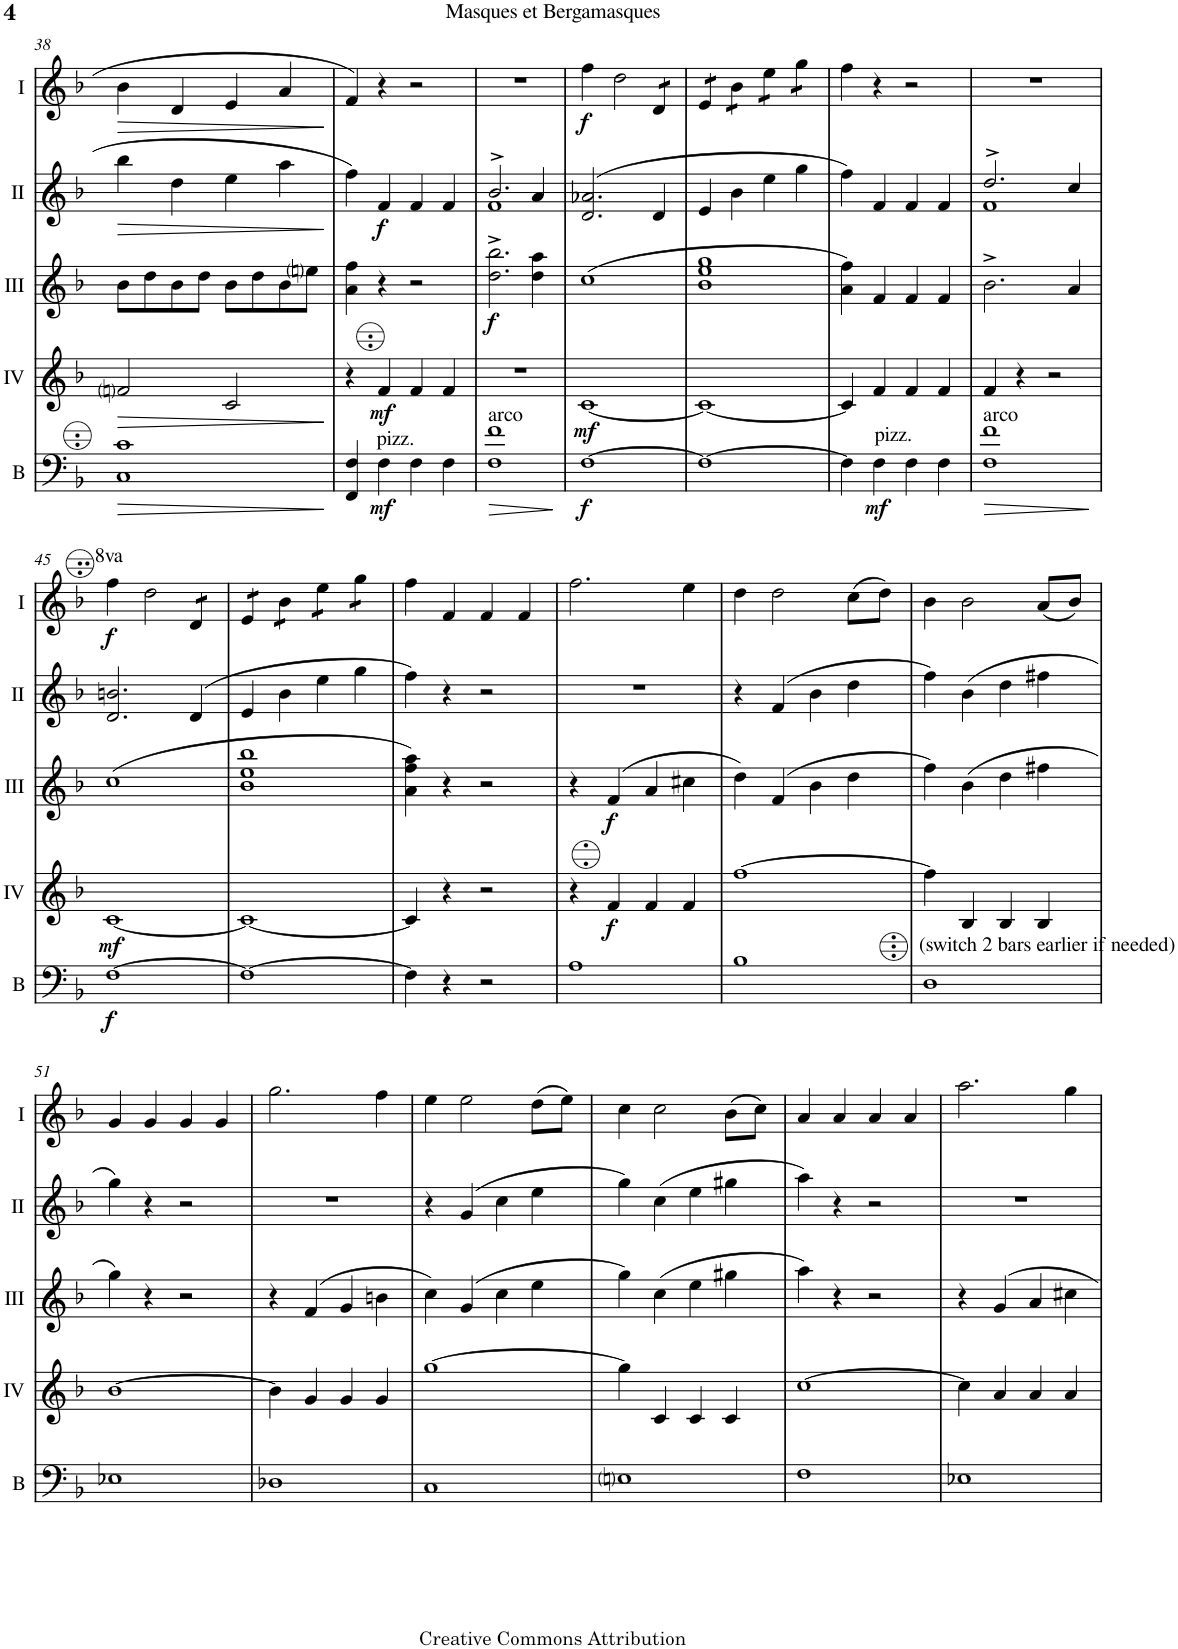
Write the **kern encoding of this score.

**kern	**dynam	**kern	**dynam	**kern	**dynam	**kern	**dynam	**kern	**dynam
*part5	*part5	*part4	*part4	*part3	*part3	*part2	*part2	*part1	*part1
*staff5	*staff5	*staff4	*staff4	*staff3	*staff3	*staff2	*staff2	*staff1	*staff1
*I"Bass	*	*I"Acc. 4	*	*I"Acc. 3	*	*I"Acc. 2	*	*I"Acc. 1	*
*I'B	*	*	*	*	*	*	*	*	*
!!LO:PB:g=z
*clefF4	*	*clefG2	*	*clefG2	*	*clefG2	*	*clefG2	*
*Trd7c12	*	*Trd7c12	*	*Trd7c12	*	*	*	*	*
*k[b-]	*	*k[b-]	*	*k[b-]	*	*k[b-]	*	*k[b-]	*
*M2/2	*	*M2/2	*	*M2/2	*	*M2/2	*	*M2/2	*
*met(c|)	*	*met(c|)	*	*met(c|)	*	*met(c|)	*	*met(c|)	*
=38	=38	=38	=38	=38	=38	=38	=38	=38	=38
!	!LO:HP:b	!	!LO:HP:b	!	!	!	!LO:HP:b	!	!LO:HP:b
1C 1c	>	2fni/	>	8b-\L	.	4bb-\	>	4b-\	>
.	.	.	.	8dd\	.	.	.	.	.
.	.	.	.	8b-\	.	4dd\	.	4d/	.
.	.	.	.	8dd\J	.	.	.	.	.
.	.	2c/	.	8b-\L	.	4ee\	.	4e/	.
.	.	.	.	8dd\	.	.	.	.	.
.	.	.	.	8b-\	.	4aa\	.	4a/	.
.	.	.	.	8eeni\J	.	.	.	.	.
.	]	.	]	.	.	.	]	.	]
=39	=39	=39	=39	=39	=39	=39	=39	=39	=39
4FF/ 4F/	.	4r	.	4a\ 4ff\	.	4ff\	.	4f/	.
!LO:TX:a:t=pizz.	!	!	!	!	!	!	!	!	!
!	!LO:DY:b	!	!LO:DY:b	!	!	!	!LO:DY:b	!	!
4F\	mf	4f/	mf	4r	.	4f/	f	4r	.
4F\	.	4f/	.	2r	.	4f/	.	2r	.
4F\	.	4f/	.	.	.	4f/	.	.	.
=40	=40	=40	=40	=40	=40	=40	=40	=40	=40
!LO:TX:a:t=arco	!	!	!	!	!	!	!	!	!
!	!LO:HP:b	!	!	!	!LO:DY:b	!	!	!	!
*	*	*	*	*	*	*^	*	*	*
1F 1f	>	1r	.	2.dd\^ 2.bb-\^	f	2.b-^/	1f	.	1r	.
.	.	.	.	4dd\ 4aa\	.	4a/	.	.	.	.
*	*	*	*	*	*	*v	*v	*	*	*
.	]	.	.	.	.	.	.	.	.
=41	=41	=41	=41	=41	=41	=41	=41	=41	=41
!	!LO:DY:b	!	!LO:DY:b	!	!	!	!	!	!LO:DY:b
[1F	f	[1c	mf	(1cc	.	(2.d/ 2.a-X/	.	4ff\	f
.	.	.	.	.	.	.	.	2dd\	.
*	*	*	*	*	*	*	*	*tremolo	*
.	.	.	.	.	.	4d/	.	8d/L	.
.	.	.	.	.	.	.	.	8d/J	.
=42	=42	=42	=42	=42	=42	=42	=42	=42	=42
1F_	.	1c_	.	1b- 1ee 1gg	.	4e/	.	8e/L	.
.	.	.	.	.	.	.	.	8e/J	.
.	.	.	.	.	.	4b-\	.	8b-\L	.
.	.	.	.	.	.	.	.	8b-\J	.
.	.	.	.	.	.	4ee\	.	8ee\L	.
.	.	.	.	.	.	.	.	8ee\J	.
.	.	.	.	.	.	4gg\	.	8gg\L	.
.	.	.	.	.	.	.	.	8gg\J	.
*	*	*	*	*	*	*	*	*Xtremolo	*
=43	=43	=43	=43	=43	=43	=43	=43	=43	=43
4F\]	.	4c/]	.	4a\ 4ff\)	.	4ff\)	.	4ff\	.
!LO:TX:a:t=pizz.	!	!	!	!	!	!	!	!	!
!	!LO:DY:b	!	!	!	!	!	!	!	!
4F\	mf	4f/	.	4f/	.	4f/	.	4r	.
4F\	.	4f/	.	4f/	.	4f/	.	2r	.
4F\	.	4f/	.	4f/	.	4f/	.	.	.
=44	=44	=44	=44	=44	=44	=44	=44	=44	=44
!LO:TX:a:t=arco	!	!	!	!	!	!	!	!	!
!	!LO:HP:b	!	!	!	!	!	!	!	!
*	*	*	*	*	*	*^	*	*	*
1F 1f	>	4f/	.	2.b-^\	.	2.dd^/	1f	.	1r	.
.	.	4r	.	.	.	.	.	.	.	.
.	.	2r	.	.	.	.	.	.	.	.
.	.	.	.	4a/	.	4cc/	.	.	.	.
*	*	*	*	*	*	*v	*v	*	*	*
.	]	.	.	.	.	.	.	.	.
!!LO:LB:g=z
=45	=45	=45	=45	=45	=45	=45	=45	=45	=45
!	!	!	!	!	!	!	!	!LO:TX:a:t=8va	!
!	!LO:DY:b	!	!LO:DY:b	!	!	!	!	!	!LO:DY:b
[1F	f	[1c	mf	(1cc	.	2.d/ 2.bn/	.	4ff\	f
.	.	.	.	.	.	.	.	2dd\	.
*	*	*	*	*	*	*	*	*tremolo	*
.	.	.	.	.	.	(4d/	.	8d/L	.
.	.	.	.	.	.	.	.	8d/J	.
=46	=46	=46	=46	=46	=46	=46	=46	=46	=46
1F_	.	1c_	.	1b- 1ee 1bb-	.	4e/	.	8e/L	.
.	.	.	.	.	.	.	.	8e/J	.
.	.	.	.	.	.	4b-\	.	8b-\L	.
.	.	.	.	.	.	.	.	8b-\J	.
.	.	.	.	.	.	4ee\	.	8ee\L	.
.	.	.	.	.	.	.	.	8ee\J	.
.	.	.	.	.	.	4gg\	.	8gg\L	.
.	.	.	.	.	.	.	.	8gg\J	.
*	*	*	*	*	*	*	*	*Xtremolo	*
=47	=47	=47	=47	=47	=47	=47	=47	=47	=47
4F\]	.	4c/]	.	4a\ 4ff\ 4aa\)	.	4ff\)	.	4ff\	.
4r	.	4r	.	4r	.	4r	.	4f/	.
2r	.	2r	.	2r	.	2r	.	4f/	.
.	.	.	.	.	.	.	.	4f/	.
=48	=48	=48	=48	=48	=48	=48	=48	=48	=48
1A	.	4r	.	4r	.	1r	.	2.ff\	.
!	!	!	!LO:DY:b	!	!LO:DY:b	!	!	!	!
.	.	4f/	f	(4f/	f	.	.	.	.
.	.	4f/	.	4a/	.	.	.	.	.
.	.	4f/	.	4cc#X\	.	.	.	4ee\	.
=49	=49	=49	=49	=49	=49	=49	=49	=49	=49
1B-	.	[1ff	.	4dd\)	.	4r	.	4dd\	.
.	.	.	.	(4f/	.	(4f/	.	2dd\	.
.	.	.	.	4b-\	.	4b-\	.	.	.
.	.	.	.	4dd\	.	4dd\	.	(8cc\L	.
.	.	.	.	.	.	.	.	8dd\J)	.
=50	=50	=50	=50	=50	=50	=50	=50	=50	=50
!LO:TX:a:t=(switch 2 bars earlier if needed)	!	!	!	!	!	!	!	!	!
1D	.	4ff\]	.	4ff\)	.	4ff\)	.	4b-\	.
.	.	4B-/	.	(4b-\	.	(4b-\	.	2b-\	.
.	.	4B-/	.	4dd\	.	4dd\	.	.	.
.	.	4B-/	.	4ff#X\	.	4ff#X\	.	(8a/L	.
.	.	.	.	.	.	.	.	8b-/J)	.
!!LO:LB:g=z
=51	=51	=51	=51	=51	=51	=51	=51	=51	=51
1E-X	.	[1b-	.	4gg\)	.	4gg\)	.	4g/	.
.	.	.	.	4r	.	4r	.	4g/	.
.	.	.	.	2r	.	2r	.	4g/	.
.	.	.	.	.	.	.	.	4g/	.
=52	=52	=52	=52	=52	=52	=52	=52	=52	=52
1D-X	.	4b-\]	.	4r	.	1r	.	2.gg\	.
.	.	4g/	.	(4f/	.	.	.	.	.
.	.	4g/	.	4g/	.	.	.	.	.
.	.	4g/	.	4bn\	.	.	.	4ff\	.
=53	=53	=53	=53	=53	=53	=53	=53	=53	=53
1C	.	[1gg	.	4cc\)	.	4r	.	4ee\	.
.	.	.	.	(4g/	.	(4g/	.	2ee\	.
.	.	.	.	4cc\	.	4cc\	.	.	.
.	.	.	.	4ee\	.	4ee\	.	(8dd\L	.
.	.	.	.	.	.	.	.	8ee\J)	.
=54	=54	=54	=54	=54	=54	=54	=54	=54	=54
1Eni	.	4gg\]	.	4gg\)	.	4gg\)	.	4cc\	.
.	.	4c/	.	(4cc\	.	(4cc\	.	2cc\	.
.	.	4c/	.	4ee\	.	4ee\	.	.	.
.	.	4c/	.	4gg#X\	.	4gg#X\	.	(8b-\L	.
.	.	.	.	.	.	.	.	8cc\J)	.
=55	=55	=55	=55	=55	=55	=55	=55	=55	=55
1F	.	[1cc	.	4aa\)	.	4aa\)	.	4a/	.
.	.	.	.	4r	.	4r	.	4a/	.
.	.	.	.	2r	.	2r	.	4a/	.
.	.	.	.	.	.	.	.	4a/	.
=56	=56	=56	=56	=56	=56	=56	=56	=56	=56
1E-X	.	4cc\]	.	4r	.	1r	.	2.aa\	.
.	.	4a/	.	4g/	.	.	.	.	.
.	.	4a/	.	4a/	.	.	.	.	.
.	.	4a/	.	4cc#X\	.	.	.	4gg\	.
=	=	=	=	=	=	=	=	=	=
*-	*-	*-	*-	*-	*-	*-	*-	*-	*-
